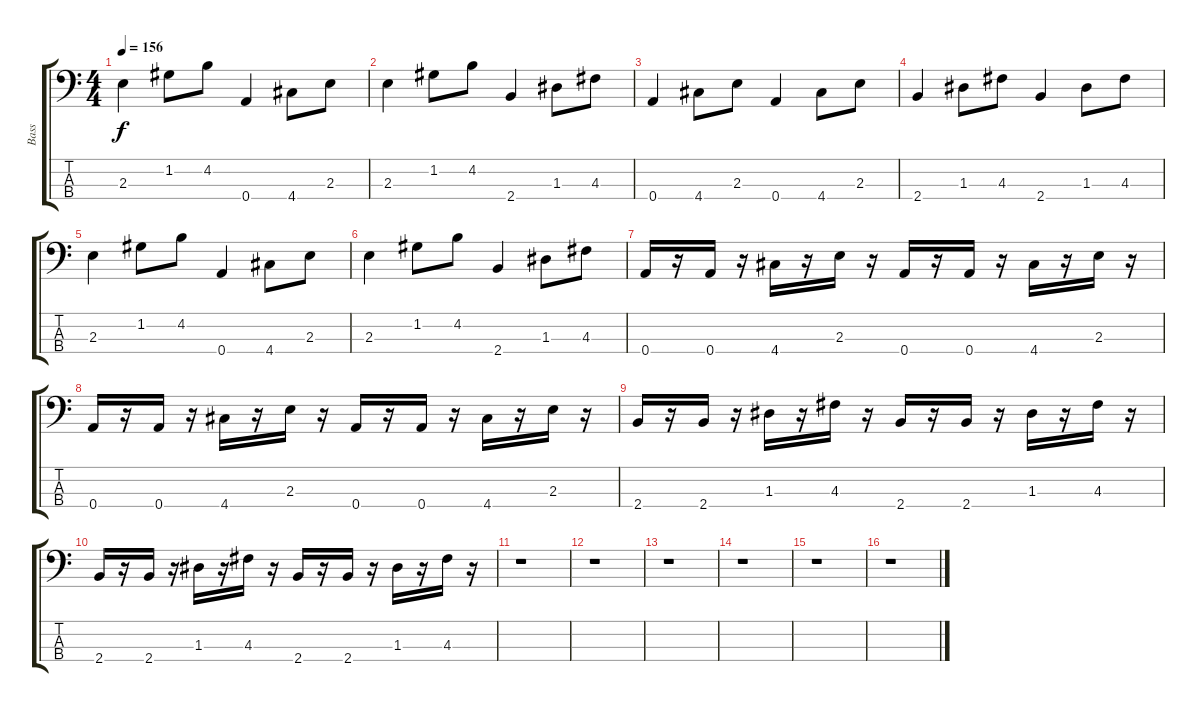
\track ("Bass" "Bass") {instrument electricbassfinger}
\staff {score tabs}
\tuning (C-1 G2 D2 A1) {hide}
\ts (4 4)
\tempo 156
\clef f4
\ks c
2.3.4{dy f} 1.2.8 4.2.8 0.4.4 4.4.8 2.3.8 |
2.3.4 1.2.8 4.2.8 2.4.4 1.3.8 4.3.8 |
0.4.4 4.4.8 2.3.8 0.4.4 4.4.8 2.3.8 |
2.4.4 1.3.8 4.3.8 2.4.4 1.3.8 4.3.8 |
2.3.4 1.2.8 4.2.8 0.4.4 4.4.8 2.3.8 |
2.3.4 1.2.8 4.2.8 2.4.4 1.3.8 4.3.8 |
0.4.16 r.16 0.4.16 r.16 4.4.16 r.16 2.3.16 r.16 0.4.16 r.16 0.4.16 r.16 4.4.16 r.16 2.3.16 r.16 |
0.4.16 r.16 0.4.16 r.16 4.4.16 r.16 2.3.16 r.16 0.4.16 r.16 0.4.16 r.16 4.4.16 r.16 2.3.16 r.16 |
2.4.16 r.16 2.4.16 r.16 1.3.16 r.16 4.3.16 r.16 2.4.16 r.16 2.4.16 r.16 1.3.16 r.16 4.3.16 r.16 |
2.4.16 r.16 2.4.16 r.16 1.3.16 r.16 4.3.16 r.16 2.4.16 r.16 2.4.16 r.16 1.3.16 r.16 4.3.16 r.16 |
r.1 |
r.1 |
r.1 |
r.1 |
r.1 |
r.1
